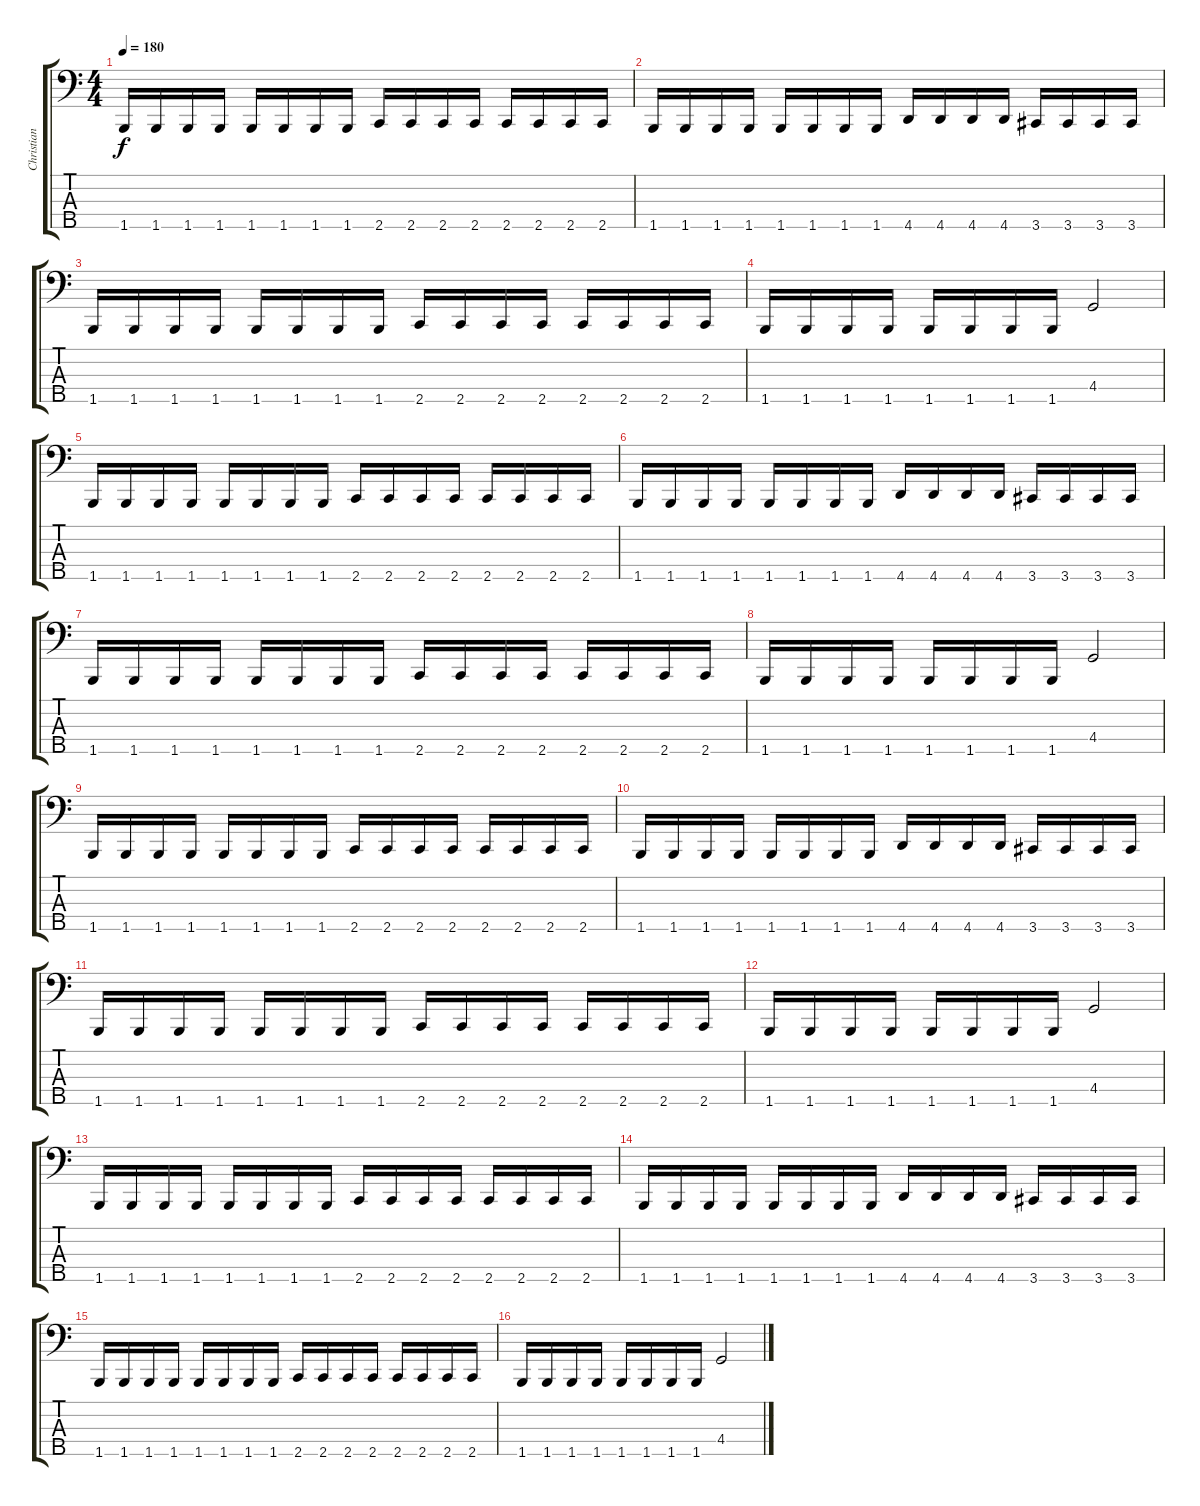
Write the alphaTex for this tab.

\track ("Christian " "Christian ") {instrument electricbasspick}
\staff {score tabs}
\tuning (Gb2 Db2 Ab1 Eb1 Bb0) {hide}
\ts (4 4)
\tempo 180
\clef f4
\ks c
1.5.16{dy f} 1.5.16 1.5.16 1.5.16 1.5.16 1.5.16 1.5.16 1.5.16 2.5.16 2.5.16 2.5.16 2.5.16 2.5.16 2.5.16 2.5.16 2.5.16 |
1.5.16 1.5.16 1.5.16 1.5.16 1.5.16 1.5.16 1.5.16 1.5.16 4.5.16 4.5.16 4.5.16 4.5.16 3.5.16 3.5.16 3.5.16 3.5.16 |
1.5.16 1.5.16 1.5.16 1.5.16 1.5.16 1.5.16 1.5.16 1.5.16 2.5.16 2.5.16 2.5.16 2.5.16 2.5.16 2.5.16 2.5.16 2.5.16 |
1.5.16 1.5.16 1.5.16 1.5.16 1.5.16 1.5.16 1.5.16 1.5.16 4.4.2 |
1.5.16 1.5.16 1.5.16 1.5.16 1.5.16 1.5.16 1.5.16 1.5.16 2.5.16 2.5.16 2.5.16 2.5.16 2.5.16 2.5.16 2.5.16 2.5.16 |
1.5.16 1.5.16 1.5.16 1.5.16 1.5.16 1.5.16 1.5.16 1.5.16 4.5.16 4.5.16 4.5.16 4.5.16 3.5.16 3.5.16 3.5.16 3.5.16 |
1.5.16 1.5.16 1.5.16 1.5.16 1.5.16 1.5.16 1.5.16 1.5.16 2.5.16 2.5.16 2.5.16 2.5.16 2.5.16 2.5.16 2.5.16 2.5.16 |
1.5.16 1.5.16 1.5.16 1.5.16 1.5.16 1.5.16 1.5.16 1.5.16 4.4.2 |
1.5.16 1.5.16 1.5.16 1.5.16 1.5.16 1.5.16 1.5.16 1.5.16 2.5.16 2.5.16 2.5.16 2.5.16 2.5.16 2.5.16 2.5.16 2.5.16 |
1.5.16 1.5.16 1.5.16 1.5.16 1.5.16 1.5.16 1.5.16 1.5.16 4.5.16 4.5.16 4.5.16 4.5.16 3.5.16 3.5.16 3.5.16 3.5.16 |
1.5.16 1.5.16 1.5.16 1.5.16 1.5.16 1.5.16 1.5.16 1.5.16 2.5.16 2.5.16 2.5.16 2.5.16 2.5.16 2.5.16 2.5.16 2.5.16 |
1.5.16 1.5.16 1.5.16 1.5.16 1.5.16 1.5.16 1.5.16 1.5.16 4.4.2 |
1.5.16 1.5.16 1.5.16 1.5.16 1.5.16 1.5.16 1.5.16 1.5.16 2.5.16 2.5.16 2.5.16 2.5.16 2.5.16 2.5.16 2.5.16 2.5.16 |
1.5.16 1.5.16 1.5.16 1.5.16 1.5.16 1.5.16 1.5.16 1.5.16 4.5.16 4.5.16 4.5.16 4.5.16 3.5.16 3.5.16 3.5.16 3.5.16 |
1.5.16 1.5.16 1.5.16 1.5.16 1.5.16 1.5.16 1.5.16 1.5.16 2.5.16 2.5.16 2.5.16 2.5.16 2.5.16 2.5.16 2.5.16 2.5.16 |
1.5.16 1.5.16 1.5.16 1.5.16 1.5.16 1.5.16 1.5.16 1.5.16 4.4.2
